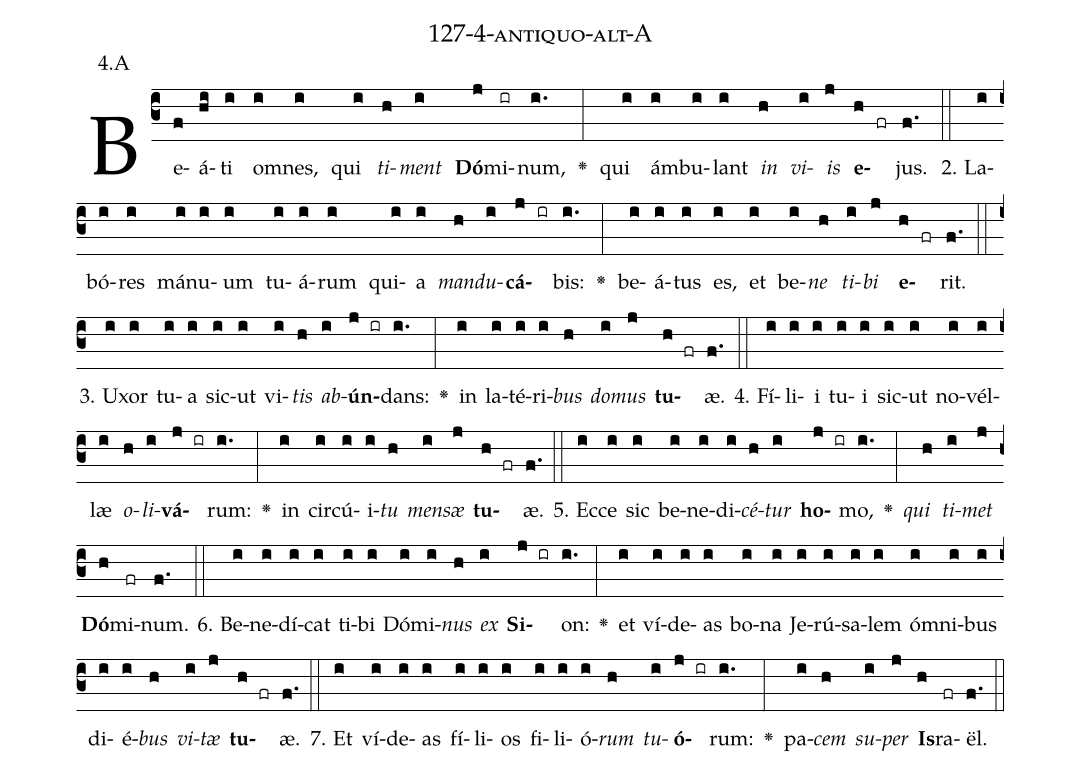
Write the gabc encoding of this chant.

name: 127-4-antiquo-alt-A;
annotation: 4.A;
%%
(c3)Be(f)á(hi)ti(i) om(i)nes,(i) qui(i) <i>ti</i>(h)<i>ment</i>(i) <b>Dó</b>(j)mi(ir)num,(i.) <v>\greheightstar</v>(:) qui(i) ám(i)bu(i)lant(i) <i>in</i>(h) <i>vi</i>(i)<i>is</i>(j) <b>e</b>(h fr)jus.(f.) (::)
2. La(i)bó(i)res(i) má(i)nu(i)um(i) tu(i)á(i)rum(i) qui(i)a(i) <i>man</i>(h)<i>du</i>(i)<b>cá</b>(j ir)bis:(i.) <v>\greheightstar</v>(:) be(i)á(i)tus(i) es,(i) et(i) be(i)<i>ne</i>(h) <i>ti</i>(i)<i>bi</i>(j) <b>e</b>(h fr)rit.(f.) (::)
3. U(i)xor(i) tu(i)a(i) sic(i)ut(i) vi(i)<i>tis</i>(h) <i>ab</i>(i)<b>ún</b>(j ir)dans:(i.) <v>\greheightstar</v>(:) in(i) la(i)té(i)ri(i)<i>bus</i>(h) <i>do</i>(i)<i>mus</i>(j) <b>tu</b>(h fr)æ.(f.) (::)
4. Fí(i)li(i)i(i) tu(i)i(i) sic(i)ut(i) no(i)vél(i)læ(i) <i>o</i>(h)<i>li</i>(i)<b>vá</b>(j ir)rum:(i.) <v>\greheightstar</v>(:) in(i) cir(i)cú(i)i(i)<i>tu</i>(h) <i>men</i>(i)<i>sæ</i>(j) <b>tu</b>(h fr)æ.(f.) (::)
5. Ec(i)ce(i) sic(i) be(i)ne(i)di(i)<i>cé</i>(h)<i>tur</i>(i) <b>ho</b>(j ir)mo,(i.) <v>\greheightstar</v>(:) <i>qui</i>(h) <i>ti</i>(i)<i>met</i>(j) <b>Dó</b>(h)mi(fr)num.(f.) (::)
6. Be(i)ne(i)dí(i)cat(i) ti(i)bi(i) Dó(i)mi(i)<i>nus</i>(h) <i>ex</i>(i) <b>Si</b>(j ir)on:(i.) <v>\greheightstar</v>(:) et(i) ví(i)de(i)as(i) bo(i)na(i) Je(i)rú(i)sa(i)lem(i) óm(i)ni(i)bus(i) di(i)é(i)<i>bus</i>(h) <i>vi</i>(i)<i>tæ</i>(j) <b>tu</b>(h fr)æ.(f.) (::)
7. Et(i) ví(i)de(i)as(i) fí(i)li(i)os(i) fi(i)li(i)ó(i)<i>rum</i>(h) <i>tu</i>(i)<b>ó</b>(j ir)rum:(i.) <v>\greheightstar</v>(:) pa(i)<i>cem</i>(h) <i>su</i>(i)<i>per</i>(j) <b>Is</b>(h)ra(fr)ël.(f.) (::)
